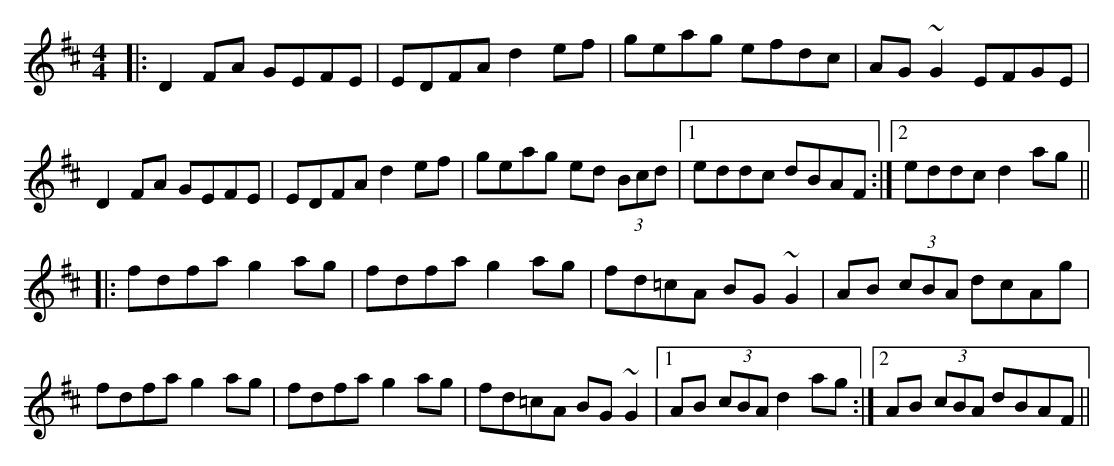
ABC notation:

X:1
M:4/4
K:D
|:D2FA GEFE|EDFA d2ef|geag efdc|AG~G2 EFGE|
D2FA GEFE|EDFA d2ef|geag ed (3Bcd|1 eddc dBAF:|2 eddc d2ag||
|:fdfa g2ag|fdfa g2ag|fd=cA BG~G2|AB (3cBA dcAg|
fdfa g2ag|fdfa g2ag|fd=cA BG~G2|1 AB (3cBA d2ag:|2 AB (3cBA dBAF||
